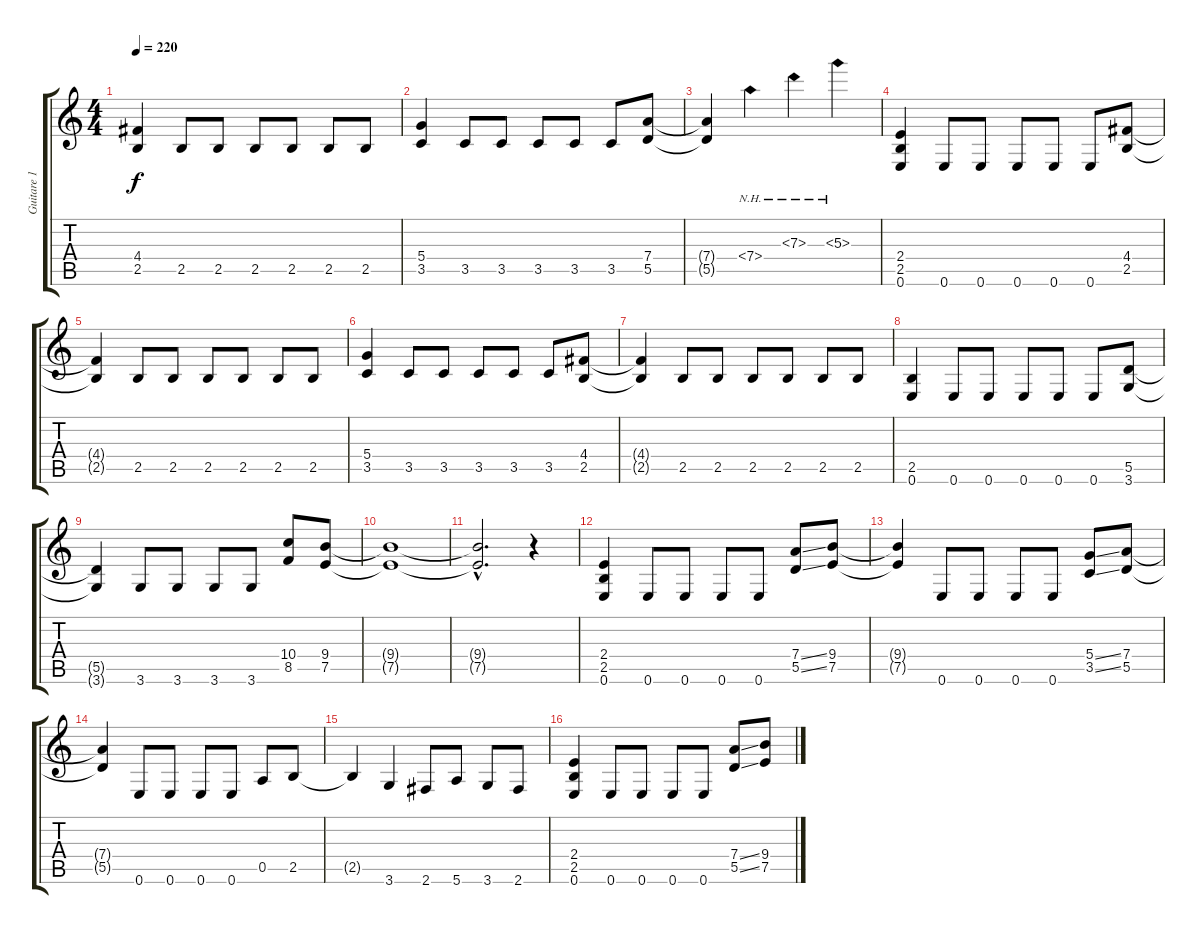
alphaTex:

\track ("Guitare 1" "Guitare 1") {instrument distortionguitar}
\staff {score tabs}
\tuning (E4 B3 G3 D3 A2 E2) {hide}
\ts (4 4)
\tempo 220
\clef g2
\ks c
(4.4{t} 2.5{t}).4{dy f} 2.5.8 2.5.8 2.5.8 2.5.8 2.5.8 2.5.8 |
(5.4 3.5).4 3.5.8 3.5.8 3.5.8 3.5.8 3.5.8 (7.4 5.5).8 |
(7.4{t} 5.5{t}).4 7.4{nh}.4 7.3{nh}.4 5.3{nh}.4 |
(2.4 2.5 0.6).4 0.6.8 0.6.8 0.6.8 0.6.8 0.6.8 (4.4 2.5).8 |
(4.4{t} 2.5{t}).4 2.5.8 2.5.8 2.5.8 2.5.8 2.5.8 2.5.8 |
(5.4 3.5).4 3.5.8 3.5.8 3.5.8 3.5.8 3.5.8 (4.4 2.5).8 |
(4.4{t} 2.5{t}).4 2.5.8 2.5.8 2.5.8 2.5.8 2.5.8 2.5.8 |
(2.5 0.6).4 0.6.8 0.6.8 0.6.8 0.6.8 0.6.8 (5.5 3.6).8 |
(5.5{t} 3.6{t}).4 3.6.8 3.6.8 3.6.8 3.6.8 (10.4 8.5).8 (9.4 7.5).8 |
(9.4{t} 7.5{t}).1 |
(9.4{hac t} 7.5{hac t}).2{d} r.4 |
(2.4 2.5 0.6).4 0.6.8 0.6.8 0.6.8 0.6.8 (7.4{ss} 5.5{ss}).8 (9.4 7.5).8 |
(9.4{t} 7.5{t}).4 0.6.8 0.6.8 0.6.8 0.6.8 (5.4{ss} 3.5{ss}).8 (7.4 5.5).8 |
(7.4{t} 5.5{t}).4 0.6.8 0.6.8 0.6.8 0.6.8 0.5.8 2.5.8 |
2.5{t}.4 3.6.4 2.6.8 5.6.8 3.6.8 2.6.8 |
(2.4 2.5 0.6).4 0.6.8 0.6.8 0.6.8 0.6.8 (7.4{ss} 5.5{ss}).8 (9.4 7.5).8
